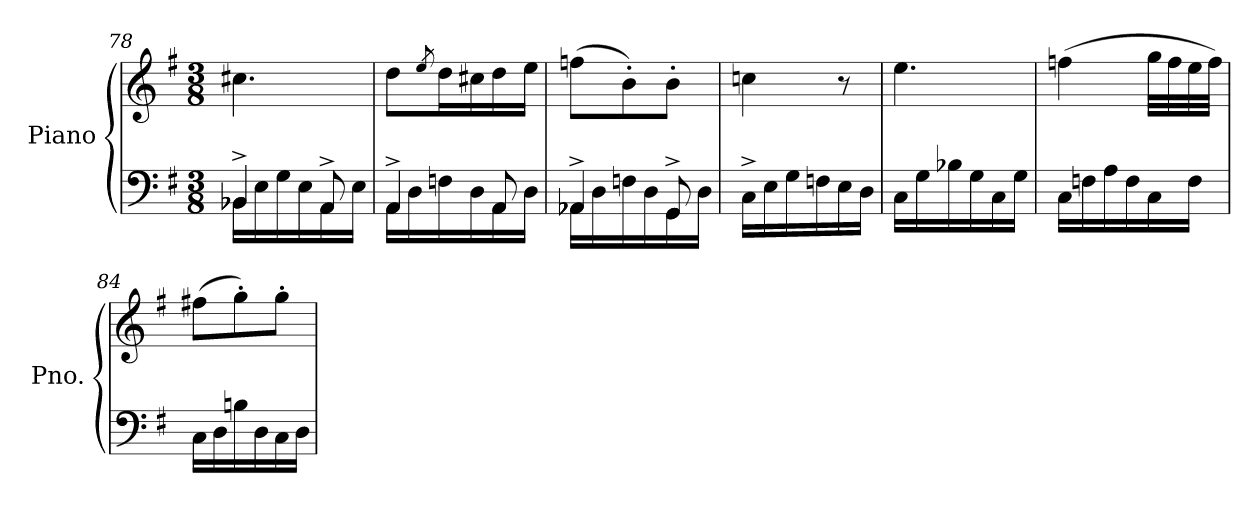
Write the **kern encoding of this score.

**kern	**kern
*part1	*part1
*staff2	*staff1
*I"Piano	*
*I'Pno.	*
*clefF4	*clefG2
*k[f#]	*k[f#]
*M3/8	*M3/8
=78	=78
*^	*
4BB-X^/	16BB-\LL	4.cc#X\
.	16E\	.
.	16G\	.
.	16E\	.
8AA^/	16AA\	.
.	16E\JJ	.
=79	=79	=79
4AA^/	16AA\LL	8dd\L
.	16D\	.
.	.	8qee/
.	16Fn\	16dd\L
.	16D\	16cc#X\
8AA/	16AA\	16dd\
.	16D\JJ	16ee\JJ
=80	=80	=80
4AA-X^/	16AA-\LL	(>8ffn\L
.	16D\	.
.	16Fn\	8b'\)
.	16D\	.
8GG^/	16GG\	8b'\J
.	16D\JJ	.
*v	*v	*
!!LO:LB:g=z
=81	=81
16C^\LL	4ccn\
16E\	.
16G\	.
16Fn\	.
16E\	8r
16D\JJ	.
=82	=82
16C\LL	4.ee\
16G\	.
16B-X\	.
16G\	.
16C\	.
16G\JJ	.
=83	=83
16C\LL	(>4ffn\
16Fn\	.
16A\	.
16F\	.
*	*MM90
16C\	32gg\LLL
.	32ff\
16F\JJ	32ee\
.	32ff\JJJ)
=84	=84
*	*MM102
16C\LL	(>8ff#X\L
16D\	.
16Bn\	8gg'\)
16D\	.
16C\	8gg'\J
16D\JJ	.
=	=
*-	*-
